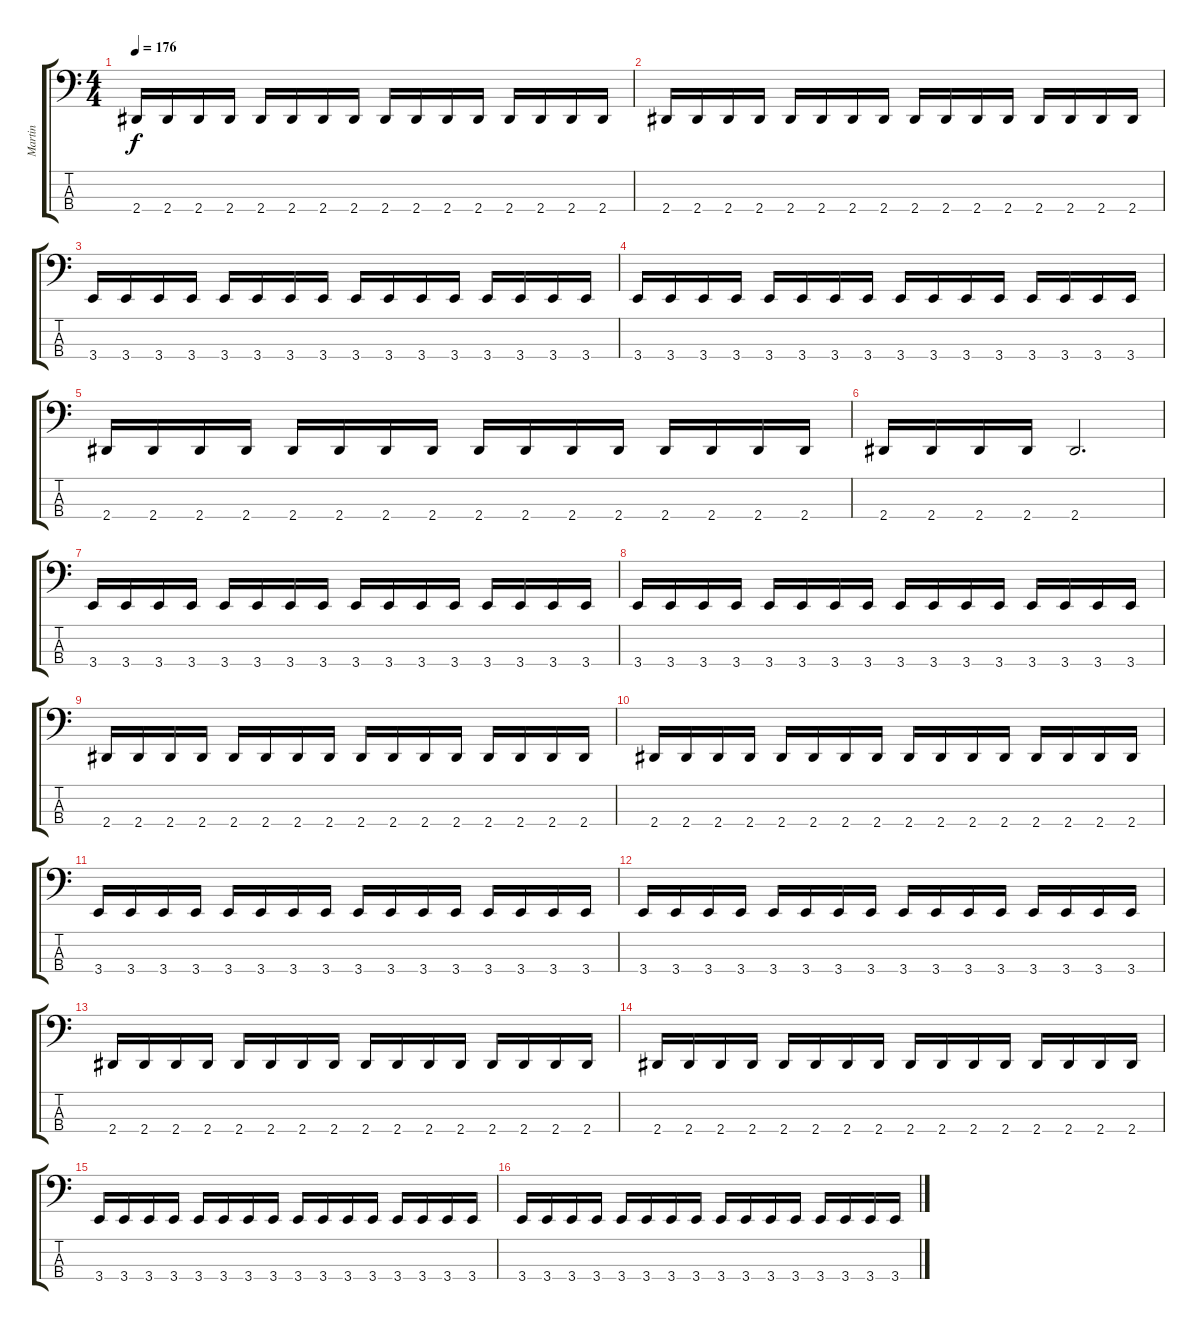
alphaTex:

\track ("Martin" "Martin") {instrument electricbassfinger}
\staff {score tabs}
\tuning (E2 B1 Gb1 Db1) {hide}
\ts (4 4)
\tempo 176
\clef f4
\ks c
2.4.16{dy f} 2.4.16 2.4.16 2.4.16 2.4.16 2.4.16 2.4.16 2.4.16 2.4.16 2.4.16 2.4.16 2.4.16 2.4.16 2.4.16 2.4.16 2.4.16 |
2.4.16 2.4.16 2.4.16 2.4.16 2.4.16 2.4.16 2.4.16 2.4.16 2.4.16 2.4.16 2.4.16 2.4.16 2.4.16 2.4.16 2.4.16 2.4.16 |
3.4.16 3.4.16 3.4.16 3.4.16 3.4.16 3.4.16 3.4.16 3.4.16 3.4.16 3.4.16 3.4.16 3.4.16 3.4.16 3.4.16 3.4.16 3.4.16 |
3.4.16 3.4.16 3.4.16 3.4.16 3.4.16 3.4.16 3.4.16 3.4.16 3.4.16 3.4.16 3.4.16 3.4.16 3.4.16 3.4.16 3.4.16 3.4.16 |
2.4.16 2.4.16 2.4.16 2.4.16 2.4.16 2.4.16 2.4.16 2.4.16 2.4.16 2.4.16 2.4.16 2.4.16 2.4.16 2.4.16 2.4.16 2.4.16 |
2.4.16 2.4.16 2.4.16 2.4.16 2.4.2{d} |
3.4.16 3.4.16 3.4.16 3.4.16 3.4.16 3.4.16 3.4.16 3.4.16 3.4.16 3.4.16 3.4.16 3.4.16 3.4.16 3.4.16 3.4.16 3.4.16 |
3.4.16 3.4.16 3.4.16 3.4.16 3.4.16 3.4.16 3.4.16 3.4.16 3.4.16 3.4.16 3.4.16 3.4.16 3.4.16 3.4.16 3.4.16 3.4.16 |
2.4.16 2.4.16 2.4.16 2.4.16 2.4.16 2.4.16 2.4.16 2.4.16 2.4.16 2.4.16 2.4.16 2.4.16 2.4.16 2.4.16 2.4.16 2.4.16 |
2.4.16 2.4.16 2.4.16 2.4.16 2.4.16 2.4.16 2.4.16 2.4.16 2.4.16 2.4.16 2.4.16 2.4.16 2.4.16 2.4.16 2.4.16 2.4.16 |
3.4.16 3.4.16 3.4.16 3.4.16 3.4.16 3.4.16 3.4.16 3.4.16 3.4.16 3.4.16 3.4.16 3.4.16 3.4.16 3.4.16 3.4.16 3.4.16 |
3.4.16 3.4.16 3.4.16 3.4.16 3.4.16 3.4.16 3.4.16 3.4.16 3.4.16 3.4.16 3.4.16 3.4.16 3.4.16 3.4.16 3.4.16 3.4.16 |
2.4.16 2.4.16 2.4.16 2.4.16 2.4.16 2.4.16 2.4.16 2.4.16 2.4.16 2.4.16 2.4.16 2.4.16 2.4.16 2.4.16 2.4.16 2.4.16 |
2.4.16 2.4.16 2.4.16 2.4.16 2.4.16 2.4.16 2.4.16 2.4.16 2.4.16 2.4.16 2.4.16 2.4.16 2.4.16 2.4.16 2.4.16 2.4.16 |
3.4.16 3.4.16 3.4.16 3.4.16 3.4.16 3.4.16 3.4.16 3.4.16 3.4.16 3.4.16 3.4.16 3.4.16 3.4.16 3.4.16 3.4.16 3.4.16 |
3.4.16 3.4.16 3.4.16 3.4.16 3.4.16 3.4.16 3.4.16 3.4.16 3.4.16 3.4.16 3.4.16 3.4.16 3.4.16 3.4.16 3.4.16 3.4.16
